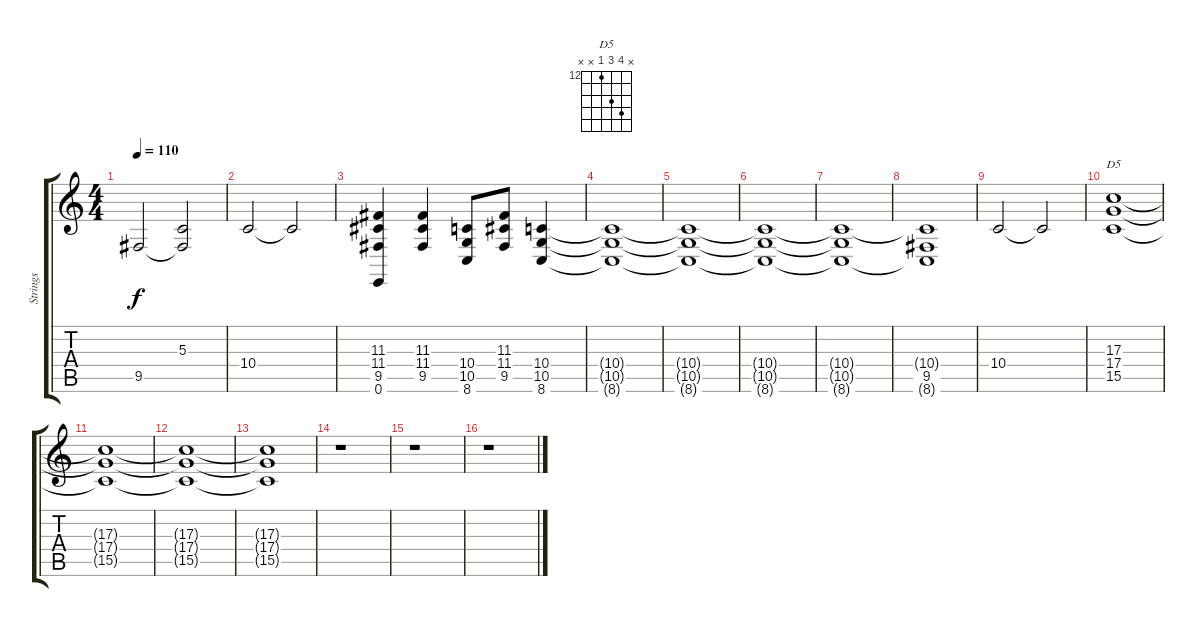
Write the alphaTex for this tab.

\track ("Strings" "Strings") {instrument synthstrings1}
\staff {score tabs}
\tuning (E4 B3 G3 D3 A2 E2) {hide}
\chord ("D5" x 15 14 12 x x) {firstfret 12}
\ts (4 4)
\tempo 110
\clef g2
\ks c
9.5.2{dy f} (5.3{t} 9.5{t}).2 |
10.4.2 10.4{t}.2 |
(11.3 11.4 9.5 0.6).4 (11.3 11.4 9.5).4 (10.4 10.5 8.6).8 (11.3 11.4 9.5).8 (10.4 10.5 8.6).4 |
(10.4{t} 10.5{t} 8.6{t}).1 |
(10.4{t} 10.5{t} 8.6{t}).1 |
(10.4{t} 10.5{t} 8.6{t}).1 |
(10.4{t} 10.5{t} 8.6{t}).1 |
(10.4{t} 9.5 8.6{t}).1 |
10.4.2 10.4{t}.2 |
(17.3 17.4 15.5).1{ch "D5"} |
(17.3{t} 17.4{t} 15.5{t}).1 |
(17.3{t} 17.4{t} 15.5{t}).1 |
(17.3{t} 17.4{t} 15.5{t}).1 |
r.1 |
r.1 |
r.1
